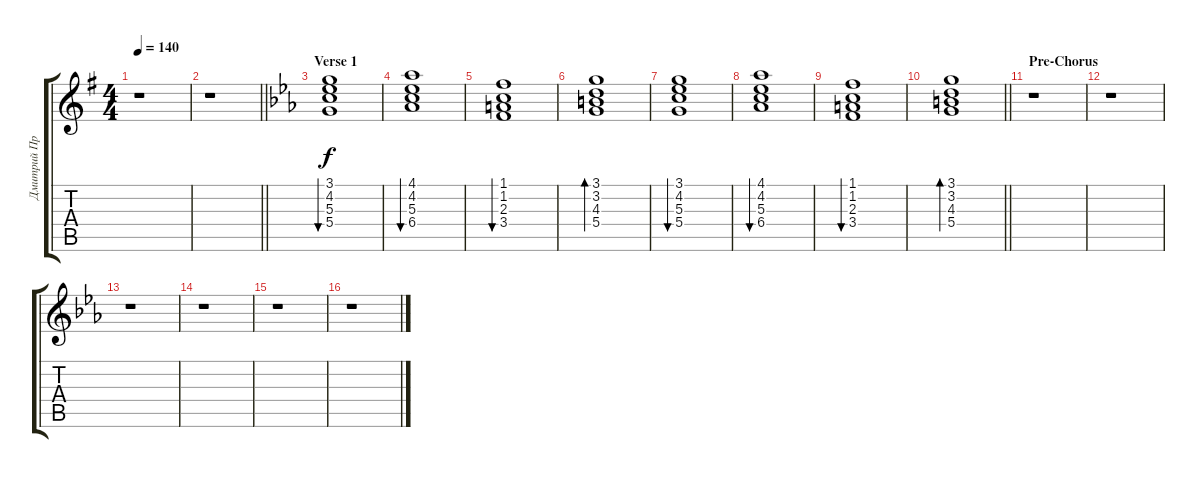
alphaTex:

\track ("Дмитрий Процко" "Дмитрий Пр") {instrument electricguitarclean}
\staff {score tabs}
\tuning (E4 B3 G3 D3 A2 E2) {hide}
\ts (4 4)
\tempo 140
\clef g2
\ks g
r.1{dy f} |
\barLineRight lightlight
r.1 |
\section ("" "Verse 1")
\ks eb
(3.1 4.2 5.3 5.4).1{bu 120} |
(4.1 4.2 5.3 6.4).1{bu 120} |
(1.1 1.2 2.3 3.4).1{bu 120} |
(3.1 3.2 4.3 5.4).1{bd 120} |
(3.1 4.2 5.3 5.4).1{bu 120} |
(4.1 4.2 5.3 6.4).1{bu 120} |
(1.1 1.2 2.3 3.4).1{bu 120} |
\barLineRight lightlight
(3.1 3.2 4.3 5.4).1{bd 120} |
\section ("" "Pre-Chorus")
r.1 |
r.1 |
r.1 |
r.1 |
r.1 |
r.1
